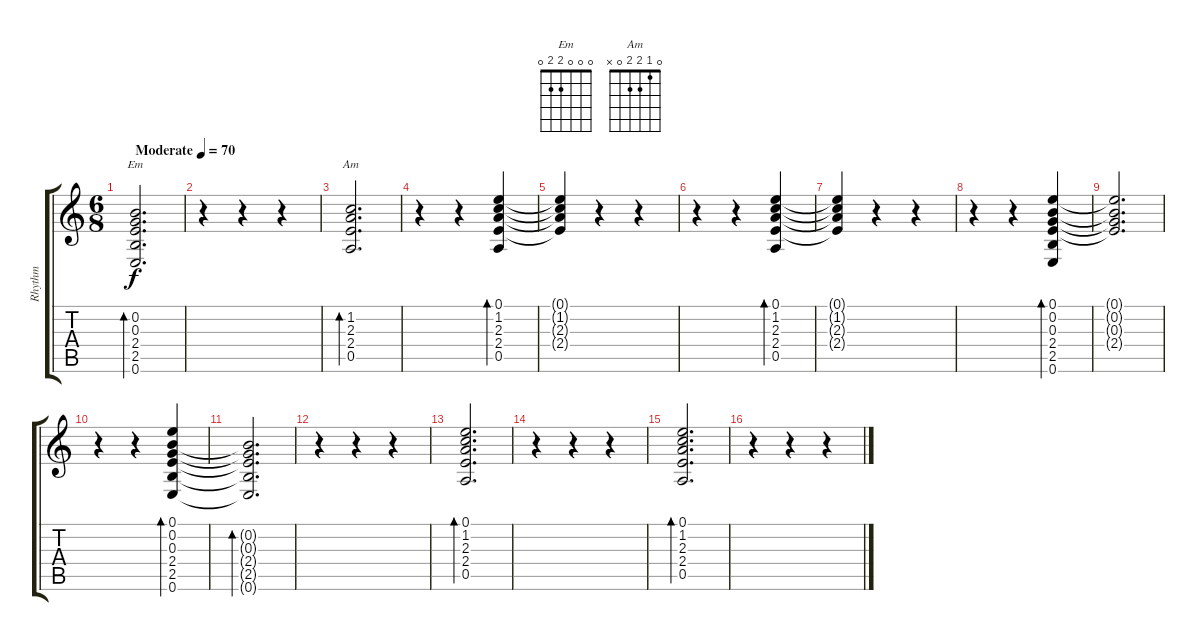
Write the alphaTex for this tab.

\track ("Rhythm" "Rhythm") {instrument acousticguitarnylon}
\staff {score tabs}
\tuning (E4 B3 G3 D3 A2 E2) {hide}
\chord ("Em" 0 0 0 2 2 0)
\chord ("Am" 0 1 2 2 0 x)
\ts (6 8)
\tempo (70 "Moderate")
\clef g2
\ks c
(0.2 0.3 2.4 2.5 0.6).2{d bd 480 ch "Em" dy f instrument acousticguitarnylon} |
r.4 r.4 r.4 |
(1.2 2.3 2.4 0.5).2{d bd 480 ch "Am"} |
r.4 r.4 (0.1 1.2 2.3 2.4 0.5).4{bd 480} |
(0.1{t} 1.2{t} 2.3{t} 2.4{t}).4 r.4 r.4 |
r.4 r.4 (0.1 1.2 2.3 2.4 0.5).4{bd 480} |
(0.1{t} 1.2{t} 2.3{t} 2.4{t}).4 r.4 r.4 |
r.4 r.4 (0.1 0.2 0.3 2.4 2.5 0.6).4{bd 480} |
(0.1{t} 0.2{t} 0.3{t} 2.4{t}).2{d} |
r.4 r.4 (0.1 0.2 0.3 2.4 2.5 0.6).4{bd 480} |
(0.2{t} 0.3{t} 2.4{t} 2.5{t} 0.6{t}).2{d bd 480} |
r.4 r.4 r.4 |
(0.1 1.2 2.3 2.4 0.5).2{d bd 480} |
r.4 r.4 r.4 |
(0.1 1.2 2.3 2.4 0.5).2{d bd 480} |
r.4 r.4 r.4
